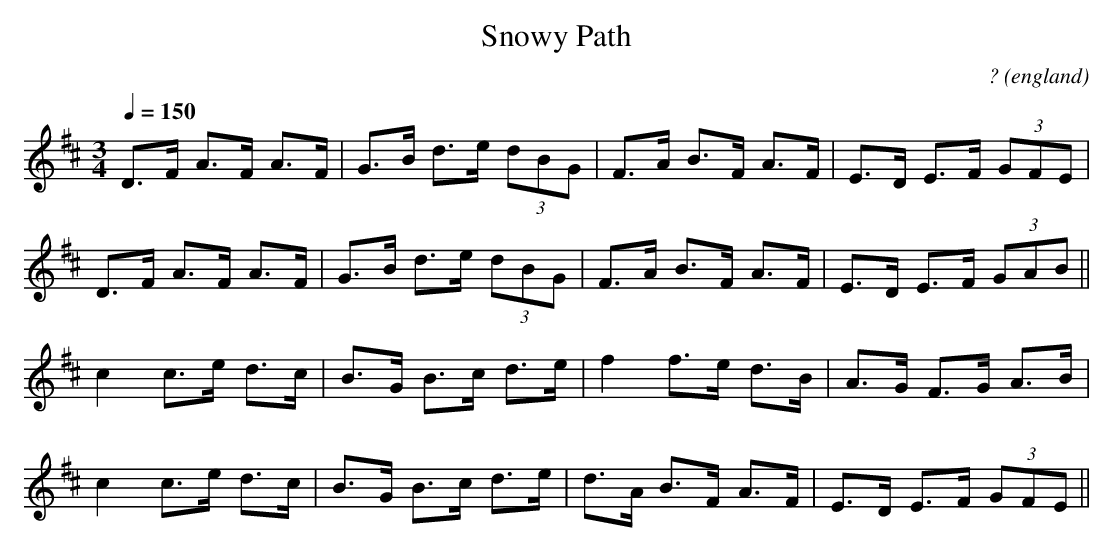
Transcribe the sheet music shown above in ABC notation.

X:1
T:Snowy Path
O:england
M:3/4
L:1/8
Q:1/4=150
C:?
K:D
D>F A>F A>F|G>B d>e (3dBG|F>A B>F A>F|E>D E>F (3GFE|
D>F A>F A>F|G>B d>e (3dBG|F>A B>F A>F|E>D E>F (3GAB||
c2 c>e d>c|B>G B>c d>e|f2 f>e d>B|A>G F>G A>B|
c2 c>e d>c|B>G B>c d>e|d>A B>F A>F|E>D E>F (3GFE||
